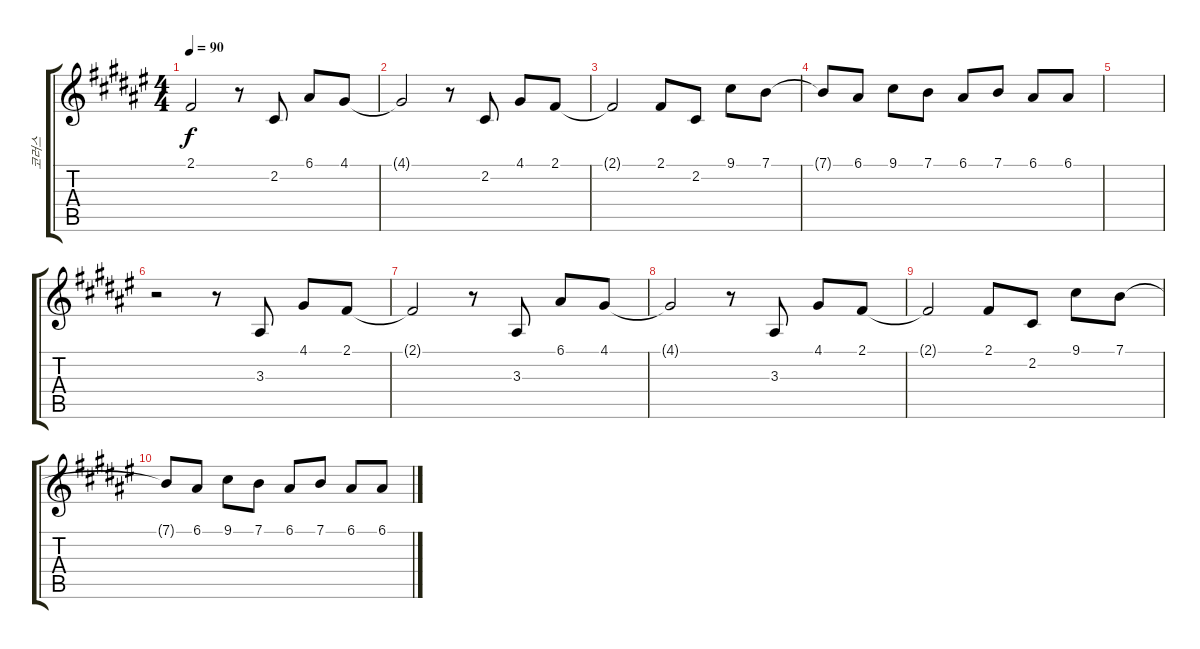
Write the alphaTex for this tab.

\track ("코러스" "코러스") {instrument lead6voice}
\staff {score tabs}
\tuning (E4 B3 G3 D3 A2 E2) {hide}
\ts (4 4)
\tempo 90
\clef g2
\ks f#
2.1{t}.2{dy f} r.8 2.2.8 6.1.8 4.1.8 |
4.1{t}.2 r.8 2.2.8 4.1.8 2.1.8 |
2.1{t}.2 2.1.8 2.2.8 9.1.8 7.1.8 |
7.1{t}.8 6.1.8 9.1.8 7.1.8 6.1.8 7.1.8 6.1.8 6.1.8 |
|
r.2 r.8 3.3.8 4.1.8 2.1.8 |
2.1{t}.2 r.8 3.3.8 6.1.8 4.1.8 |
4.1{t}.2 r.8 3.3.8 4.1.8 2.1.8 |
2.1{t}.2 2.1.8 2.2.8 9.1.8 7.1.8 |
7.1{t}.8 6.1.8 9.1.8 7.1.8 6.1.8 7.1.8 6.1.8 6.1.8
